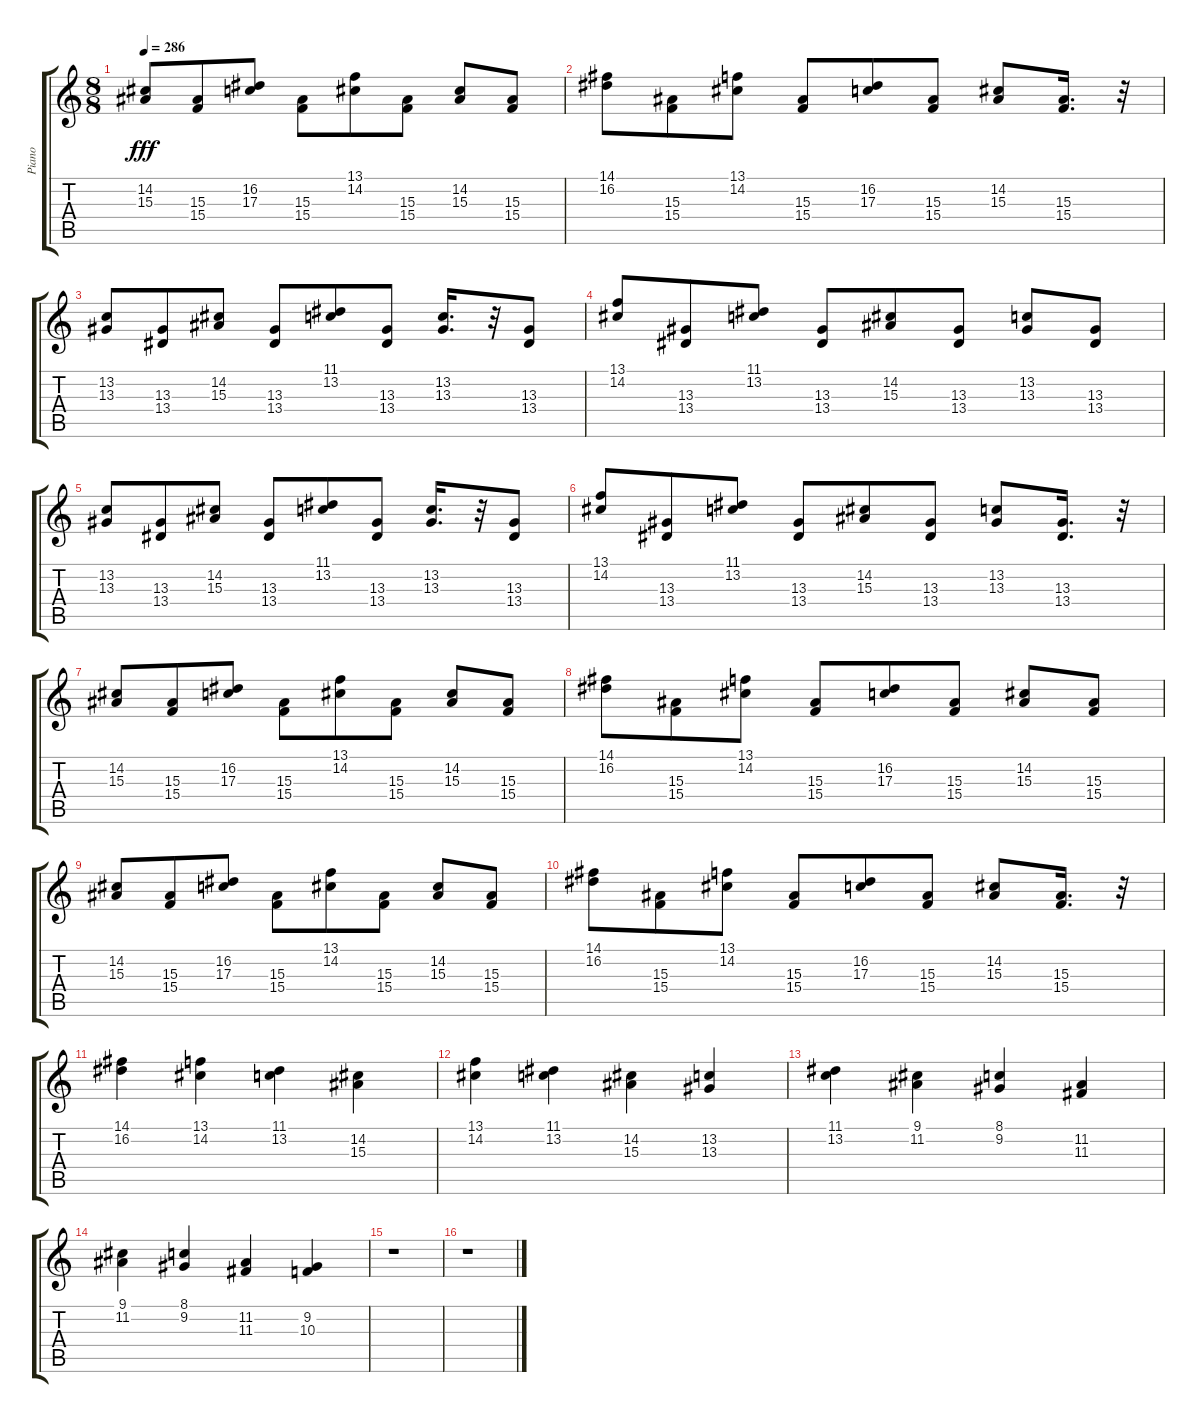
\track ("Piano" "Piano") {instrument acousticgrandpiano}
\staff {score tabs}
\tuning (E4 B3 G3 D3 A2 E2) {hide}
\ts (8 8)
\tempo 286
\clef g2
\ks c
(14.2 15.3).8{dy fff} (15.3 15.4).8 (16.2 17.3).8 (15.3 15.4).8 (13.1 14.2).8 (15.3 15.4).8 (14.2 15.3).8 (15.3 15.4).8 |
(14.1 16.2).8 (15.3 15.4).8 (13.1 14.2).8 (15.3 15.4).8 (16.2 17.3).8 (15.3 15.4).8 (14.2 15.3).8 (15.3 15.4).16{d} r.32 |
(13.2 13.3).8 (13.3 13.4).8 (14.2 15.3).8 (13.3 13.4).8 (11.1 13.2).8 (13.3 13.4).8 (13.2 13.3).16{d} r.32 (13.3 13.4).8 |
(13.1 14.2).8 (13.3 13.4).8 (11.1 13.2).8 (13.3 13.4).8 (14.2 15.3).8 (13.3 13.4).8 (13.2 13.3).8 (13.3 13.4).8 |
(13.2 13.3).8 (13.3 13.4).8 (14.2 15.3).8 (13.3 13.4).8 (11.1 13.2).8 (13.3 13.4).8 (13.2 13.3).16{d} r.32 (13.3 13.4).8 |
(13.1 14.2).8 (13.3 13.4).8 (11.1 13.2).8 (13.3 13.4).8 (14.2 15.3).8 (13.3 13.4).8 (13.2 13.3).8 (13.3 13.4).16{d} r.32 |
(14.2 15.3).8 (15.3 15.4).8 (16.2 17.3).8 (15.3 15.4).8 (13.1 14.2).8 (15.3 15.4).8 (14.2 15.3).8 (15.3 15.4).8 |
(14.1 16.2).8 (15.3 15.4).8 (13.1 14.2).8 (15.3 15.4).8 (16.2 17.3).8 (15.3 15.4).8 (14.2 15.3).8 (15.3 15.4).8 |
(14.2 15.3).8 (15.3 15.4).8 (16.2 17.3).8 (15.3 15.4).8 (13.1 14.2).8 (15.3 15.4).8 (14.2 15.3).8 (15.3 15.4).8 |
(14.1 16.2).8 (15.3 15.4).8 (13.1 14.2).8 (15.3 15.4).8 (16.2 17.3).8 (15.3 15.4).8 (14.2 15.3).8 (15.3 15.4).16{d} r.32 |
(14.1 16.2).4 (13.1 14.2).4 (11.1 13.2).4 (14.2 15.3).4 |
(13.1 14.2).4 (11.1 13.2).4 (14.2 15.3).4 (13.2 13.3).4 |
(11.1 13.2).4 (9.1 11.2).4 (8.1 9.2).4 (11.2 11.3).4 |
(9.1 11.2).4 (8.1 9.2).4 (11.2 11.3).4 (9.2 10.3).4 |
r.1 |
r.1
